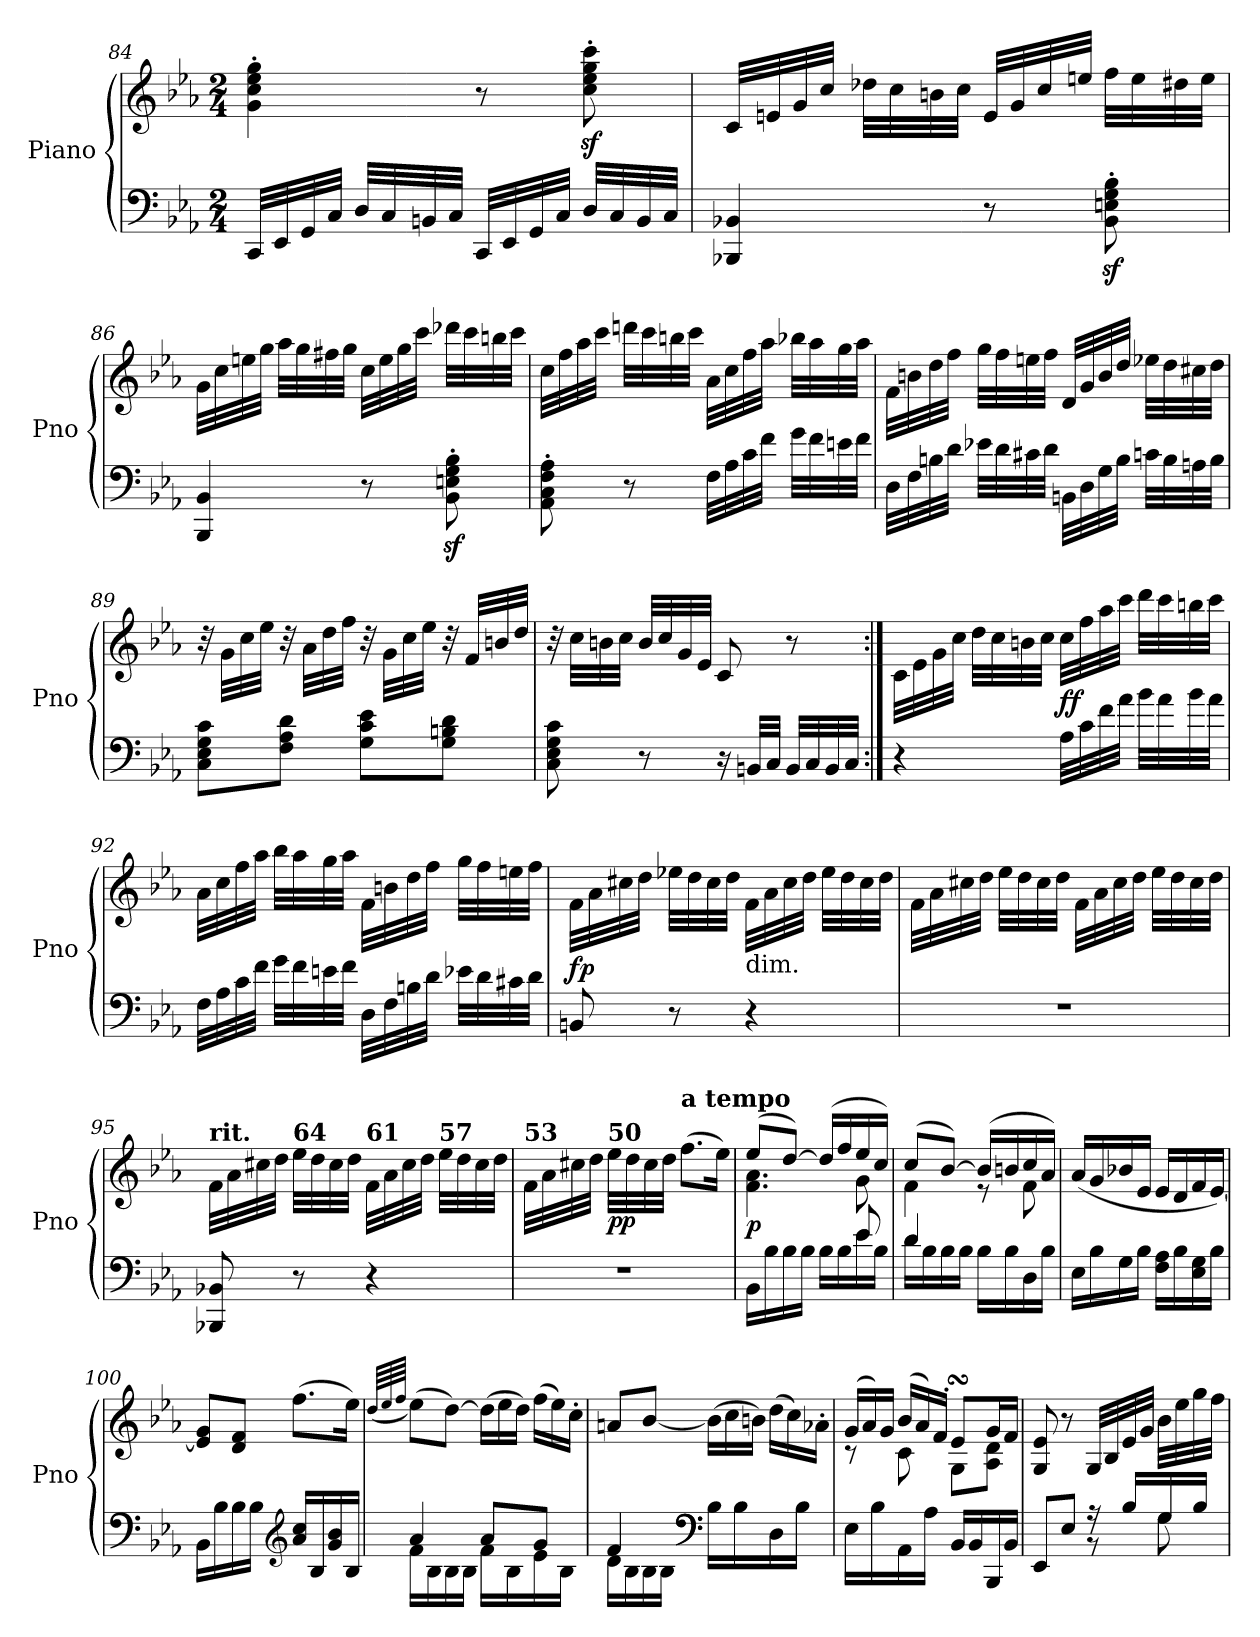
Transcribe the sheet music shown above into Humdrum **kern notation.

**kern	**kern	**dynam
*part1	*part1	*part1
*staff2	*staff1	*staff1/2
*I"Piano	*	*
*I'Pno	*	*
*clefF4	*clefG2	*
*k[b-e-a-]	*k[b-e-a-]	*
*E-:	*E-:	*
*M2/4	*M2/4	*
=84	=84	=84
32CC/LLL	4g\' 4cc\' 4ee-\' 4gg\'	.
32EE-/	.	.
32GG/	.	.
32C/JJJ	.	.
32D/LLL	.	.
32C/	.	.
32BBn/	.	.
32C/JJJ	.	.
32CC/LLL	8r	.
32EE-/	.	.
32GG/	.	.
32C/JJJ	.	.
32D/LLL	8cc\z<' 8ee-\z<' 8gg\z<' 8ccc\z<'	.
32C/	.	.
32BB/	.	.
32C/JJJ	.	.
!!LO:LB:g=z
=85	=85	=85
4BBB-X/ 4BB-X/	32c/LLL	.
.	32en/	.
.	32g/	.
.	32cc/JJJ	.
.	32dd-X\LLL	.
.	32cc\	.
.	32bn\	.
.	32cc\JJJ	.
8r	32e/LLL	.
.	32g/	.
.	32cc/	.
.	32een/JJJ	.
8BB-\z>' 8En\z>' 8G\z>' 8B-\z>'	32ff\LLL	.
.	32ee\	.
.	32dd#X\	.
.	32ee\JJJ	.
=86	=86	=86
4BBB-/ 4BB-/	32g\LLL	.
.	32cc\	.
.	32een\	.
.	32gg\JJJ	.
.	32aa-\LLL	.
.	32gg\	.
.	32ff#X\	.
.	32gg\JJJ	.
8r	32cc\LLL	.
.	32ee\	.
.	32gg\	.
.	32ccc\JJJ	.
8BB-\z>' 8En\z>' 8G\z>' 8B-\z>'	32ddd-X\LLL	.
.	32ccc\	.
.	32bbn\	.
.	32ccc\JJJ	.
!!LO:LB:g=z
=87	=87	=87
8AA-\' 8C\' 8F\' 8A-\'	32cc\LLL	.
.	32ff\	.
.	32aa-\	.
.	32ccc\JJJ	.
8r	32dddn\LLL	.
.	32ccc\	.
.	32bbn\	.
.	32ccc\JJJ	.
32F\LLL	32a-\LLL	.
32A-\	32cc\	.
32c\	32ff\	.
32f\JJJ	32aa-\JJJ	.
32g\LLL	32bb-X\LLL	.
32f\	32aa-\	.
32en\	32gg\	.
32f\JJJ	32aa-\JJJ	.
=88	=88	=88
32D\LLL	32f\LLL	.
32F\	32bn\	.
32Bn\	32dd\	.
32d\JJJ	32ff\JJJ	.
32e-X\LLL	32gg\LLL	.
32d\	32ff\	.
32c#X\	32een\	.
32d\JJJ	32ff\JJJ	.
32BBn\LLL	32d/LLL	.
32D\	32g/	.
32G\	32b/	.
32B\JJJ	32dd/JJJ	.
32cn\LLL	32ee-X\LLL	.
32B\	32dd\	.
32An\	32cc#X\	.
32B\JJJ	32dd\JJJ	.
!!LO:LB:g=z
=89	=89	=89
8C\ 8E-\ 8G\ 8c\L	32r	.
.	32g\LLL	.
.	32cc\	.
.	32ee-\JJJ	.
8F\ 8A-\ 8d\J	32r	.
.	32a-\LLL	.
.	32dd\	.
.	32ff\JJJ	.
8G\ 8c\ 8e-\L	32r	.
.	32g\LLL	.
.	32cc\	.
.	32ee-\JJJ	.
8G\ 8Bn\ 8d\J	32r	.
.	32f/LLL	.
.	32bn/	.
.	32dd/JJJ	.
=90	=90	=90
8C\ 8E-\ 8G\ 8c\	32r	.
.	32cc\LLL	.
.	32bn\	.
.	32cc\JJJ	.
8r	32b/LLL	.
.	32cc/	.
.	32g/	.
.	32e-/JJJ	.
16r	8c/	.
32BBn/LLL	.	.
32C/JJJ	.	.
32BB/LLL	8r	.
32C/	.	.
32BB/	.	.
32C/JJJ	.	.
!!LO:PB:g=z
=91:|!	=91:|!	=91:|!
4r	32c\LLL	.
.	32e-\	.
.	32g\	.
.	32cc\JJJ	.
.	32dd\LLL	.
.	32cc\	.
.	32bn\	.
.	32cc\JJJ	.
!	!	!LO:DY:b
32A-\LLL	32cc\LLL	ff
32c\	32ff\	.
32f\	32aa-\	.
32a-\JJJ	32ccc\JJJ	.
32b-\LLL	32ddd\LLL	.
32a-\	32ccc\	.
32b-\	32bbn\	.
32a-\JJJ	32ccc\JJJ	.
=92	=92	=92
32F\LLL	32a-\LLL	.
32A-\	32cc\	.
32c\	32ff\	.
32f\JJJ	32aa-\JJJ	.
32g\LLL	32bb-\LLL	.
32f\	32aa-\	.
32en\	32gg\	.
32f\JJJ	32aa-\JJJ	.
32D\LLL	32f\LLL	.
32F\	32bn\	.
32Bn\	32dd\	.
32d\JJJ	32ff\JJJ	.
32e-X\LLL	32gg\LLL	.
32d\	32ff\	.
32c#X\	32een\	.
32d\JJJ	32ff\JJJ	.
!!LO:LB:g=z
=93	=93	=93
!	!	!LO:DY:b
8BBn/	32f\LLL	fp
.	32a-\	.
.	32cc#X\	.
.	32dd\JJJ	.
8r	32ee-X\LLL	.
.	32dd\	.
.	32cc#\	.
.	32dd\JJJ	.
!	!LO:TX:b:t=dim.	!
4r	32f\LLL	.
.	32a-\	.
.	32cc#\	.
.	32dd\JJJ	.
.	32ee-\LLL	.
.	32dd\	.
.	32cc#\	.
.	32dd\JJJ	.
=94	=94	=94
2r	32f\LLL	.
.	32a-\	.
.	32cc#X\	.
.	32dd\JJJ	.
.	32ee-\LLL	.
.	32dd\	.
.	32cc#\	.
.	32dd\JJJ	.
.	32f\LLL	.
.	32a-\	.
.	32cc#\	.
.	32dd\JJJ	.
.	32ee-\LLL	.
.	32dd\	.
.	32cc#\	.
.	32dd\JJJ	.
!!LO:LB:g=z
=95	=95	=95
!	!LO:TX:a:B:t=rit.	!
8BBB-X/ 8BB-X/	32f\LLL	.
.	32a-\	.
.	32cc#X\	.
.	32dd\JJJ	.
!	!LO:TX:a:B:t=64	!
8r	32ee-\LLL	.
.	32dd\	.
.	32cc#\	.
.	32dd\JJJ	.
!	!LO:TX:a:B:t=61	!
4r	32f\LLL	.
.	32a-\	.
.	32cc#\	.
.	32dd\JJJ	.
!	!LO:TX:a:B:t=57	!
.	32ee-\LLL	.
.	32dd\	.
.	32cc#\	.
.	32dd\JJJ	.
=96	=96	=96
!	!LO:TX:a:B:t=53	!
2r	32f\LLL	.
.	32a-\	.
.	32cc#X\	.
.	32dd\JJJ	.
!	!LO:TX:a:B:t=50	!
!	!	!LO:DY:b
.	32ee-\LLL	pp
.	32dd\	.
.	32cc#\	.
.	32dd\JJJ	.
!	!LO:TX:a:B:t=a tempo	!
.	(>8.ff\L	.
.	16ee-\Jk)	.
=97	=97	=97
*^	*^	*
!	!	!	!	!LO:DY:b
16BB-\LL	4.ryy	(>8ee-/L	4.f\ 4.a-\	p
16B-\	.	.	.	.
16B-\	.	[8dd/J)	.	.
16B-\JJ	.	.	.	.
16B-\LL	.	(>16dd/LL]	.	.
16B-\	.	16ff/	.	.
16e-\	8e-/	16ee-/	8g\	.
16B-\JJ	.	16cc/JJ)	.	.
=98	=98	=98	=98	=98
16d\LL	4d/	(>8cc/L	4f\	.
16B-\	.	.	.	.
16B-\	.	[8b-/J)	.	.
16B-\JJ	.	.	.	.
16B-\LL	4ryy	(>16b-/LL]	8re	.
16B-\	.	16bn/	.	.
16D\	.	16cc/	8f\	.
16B-\JJ	.	16a-/JJ)	.	.
*v	*v	*	*	*
*	*v	*v	*
!!LO:LB:g=z
=99	=99	=99
16E-\LL	(<16a-/LL	.
16B-\	16g/	.
16G\	16b-X/	.
16B-\JJ	16e-/JJ	.
16F\ 16A-\LL	16e-/LL	.
16B-\	16d/	.
16E-\ 16G\	16f/	.
16B-\JJ	[16e-/JJ)	.
=100	=100	=100
16BB-\LL	8e-/] 8g/L	.
16B-\	.	.
16B-\	8d/ 8f/J	.
16B-\JJ	.	.
*clefG2	*	*
16a-/ 16cc/LL	(>8.ff\L	.
16B-/	.	.
16g/ 16b-/	.	.
16B-/JJ	16ee-\Jk)	.
=101	=101	=101
.	(<64qdd/LLLL	.
.	64qee-/	.
.	64qff/JJJJ	.
*^	*	*
4a-/	16f\LL	(>8ee-\L)	.
.	16B-\	.	.
.	16B-\	[8dd\J)	.
.	16B-\JJ	.	.
*	*	*Xtuplet	*
8a-/L	16f\LL	(>24dd\LL]	.
.	.	24ee-\	.
.	16B-\	.	.
.	.	24dd\JJ)	.
8g/J	16e-\	(>24ff\LL	.
.	.	24ee-\)	.
.	16B-\JJ	.	.
.	.	24cc'\JJ	.
=102	=102	=102	=102
4f/	16d\LL	8an/L	.
.	16B-\	.	.
.	16B-\	[8b-/J	.
.	16B-\JJ	.	.
*clefF4	*	*	*
16B-\LL	4ryy	(>24b-\LL]	.
.	.	24cc\	.
16B-\	.	.	.
.	.	24bn\JJ)	.
16D\	.	(>24dd\LL	.
.	.	24cc\)	.
16B-\JJ	.	.	.
.	.	24a-X'\JJ	.
*v	*v	*	*
!!LO:LB:g=z
=103	=103	=103
*	*^	*
16E-\LL	(>24g/LL	8rc	.
.	24a-/)	.	.
16B-\	.	.	.
.	24g/JJ	.	.
16AA-\	(>24b-/LL	8c\	.
.	24a-/)	.	.
16A-\JJ	.	.	.
.	24f'/JJ	.	.
16BB-/LL	8e-sSSs/L	8G\L	.
16BB-/	.	.	.
16BBB-/	16g/L	8A-\ 8d\J	.
16BB-/JJ	16f/JJ	.	.
*	*v	*v	*
=104	=104	=104
*^	*	*
*	*^	*	*
8EE-/L	4.ryy	4ryy	8G/ 8e-/	.
8E-/J	.	.	8r	.
16rA	.	8rBB	32G/LLL	.
.	.	.	32B-/	.
16B-/LL	.	.	32e-/	.
.	.	.	32g/JJJ	.
16G/	8G\	8ryy	32b-\LLL	.
.	.	.	32ee-\	.
16B-/JJ	.	.	32gg\	.
.	.	.	32ff\JJJ	.
*v	*v	*v	*	*
=	=	=
*-	*-	*-
